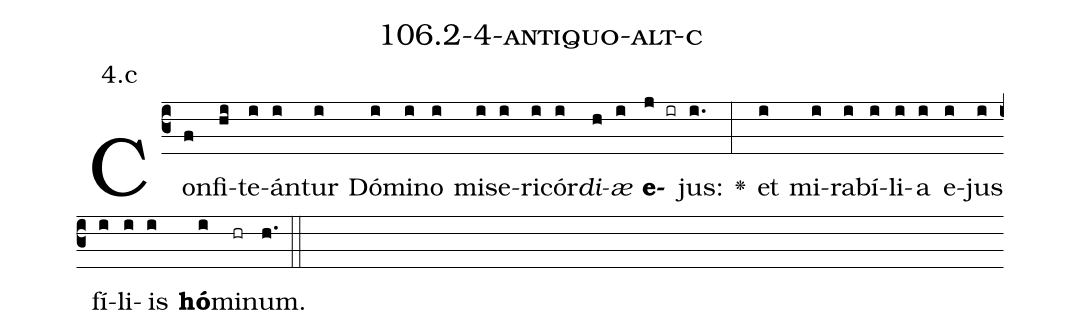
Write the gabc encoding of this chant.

name: 106.2-4-antiquo-alt-c;
annotation: 4.c;
%%
(c3)Con(f)fi(hi)te(i)án(i)tur(i) Dó(i)mi(i)no(i) mi(i)se(i)ri(i)cór(i)<i>di</i>(h)<i>æ</i>(i) <b>e</b>(j ir)jus:(i.) <v>\greheightstar</v>(:) et(i) mi(i)ra(i)bí(i)li(i)a(i) e(i)jus(i) fí(i)li(i)is(i) <b>hó</b>(i)mi(hr)num.(h.) (::)


%E(i) u(i) o(i) u(i) a(i) e.(h.) (::)
